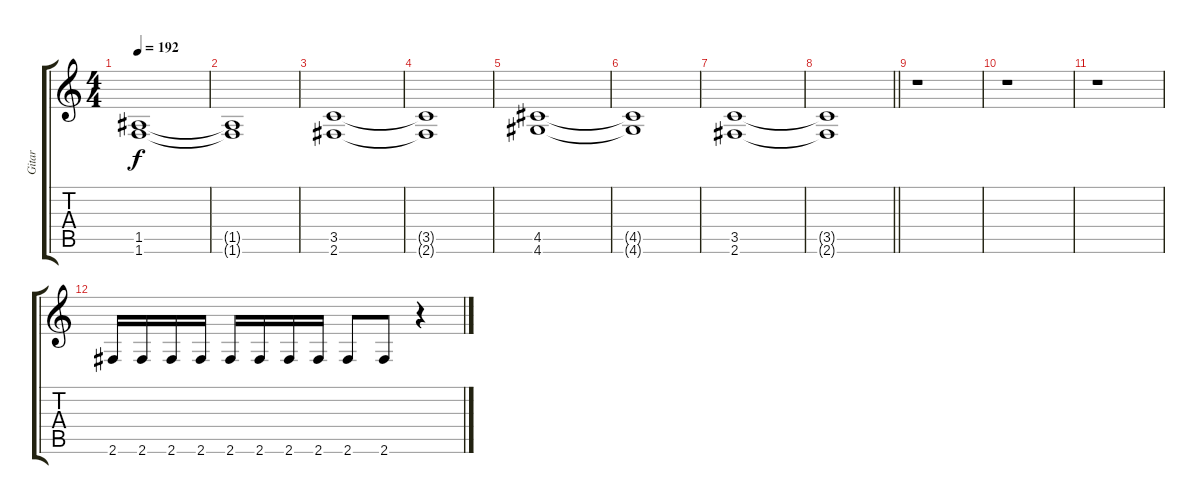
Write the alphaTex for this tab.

\track ("Gitar" "Gitar") {instrument overdrivenguitar}
\staff {score tabs}
\tuning (E4 B3 G3 D3 A2 E2) {hide}
\ts (4 4)
\tempo 192
\clef g2
\ks c
(1.5 1.6).1{dy f} |
(1.5{t} 1.6{t}).1 |
(3.5 2.6).1 |
(3.5{t} 2.6{t}).1 |
(4.5 4.6).1 |
(4.5{t} 4.6{t}).1 |
(3.5 2.6).1 |
\barLineRight lightlight
(3.5{t} 2.6{t}).1 |
r.1 |
r.1 |
r.1 |
2.6.16 2.6.16 2.6.16 2.6.16 2.6.16 2.6.16 2.6.16 2.6.16 2.6.8 2.6.8 r.4
